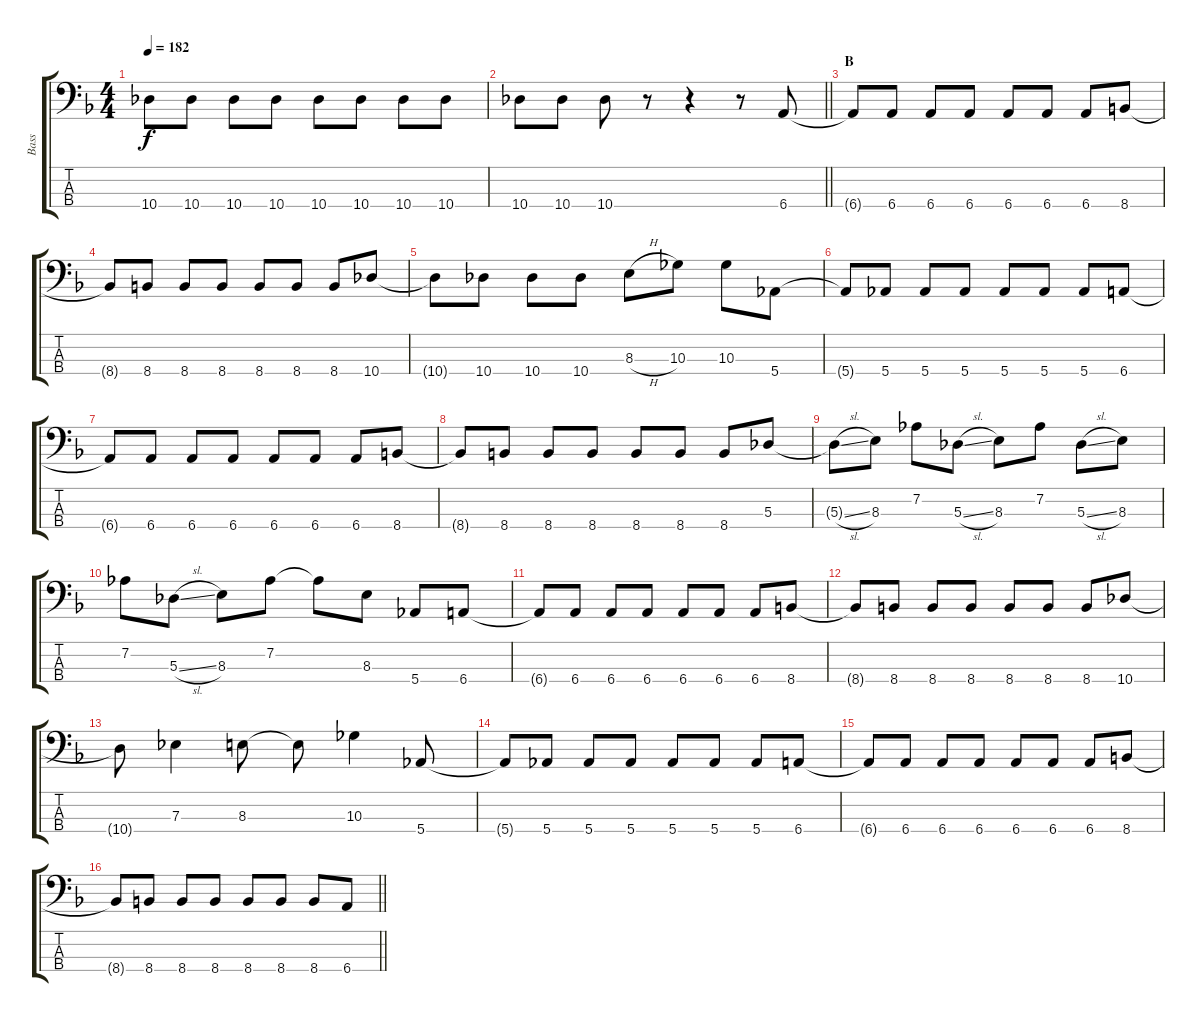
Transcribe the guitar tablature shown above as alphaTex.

\track ("Bass" "Bass") {instrument electricbasspick}
\staff {score tabs}
\tuning (Gb2 Db2 Ab1 Eb1) {hide}
\ts (4 4)
\tempo 182
\clef f4
\ks f
10.4.8{dy f} 10.4.8 10.4.8 10.4.8 10.4.8 10.4.8 10.4.8 10.4.8 |
\barLineRight lightlight
10.4.8 10.4.8 10.4.8 r.8 r.4 r.8 6.4.8 |
\section ("" "B")
6.4{t}.8 6.4.8 6.4.8 6.4.8 6.4.8 6.4.8 6.4.8 8.4.8 |
8.4{t}.8 8.4.8 8.4.8 8.4.8 8.4.8 8.4.8 8.4.8 10.4.8 |
10.4{t}.8 10.4.8 10.4.8 10.4.8 8.3{h}.8 10.3.8 10.3.8 5.4.8 |
5.4{t}.8 5.4.8 5.4.8 5.4.8 5.4.8 5.4.8 5.4.8 6.4.8 |
6.4{t}.8 6.4.8 6.4.8 6.4.8 6.4.8 6.4.8 6.4.8 8.4.8 |
8.4{t}.8 8.4.8 8.4.8 8.4.8 8.4.8 8.4.8 8.4.8 5.3.8 |
5.3{sl t}.8 8.3.8 7.2.8 5.3{sl}.8 8.3.8 7.2.8 5.3{sl}.8 8.3.8 |
7.2.8 5.3{sl}.8 8.3.8 7.2.8 7.2{t}.8 8.3.8 5.4.8 6.4.8 |
6.4{t}.8 6.4.8 6.4.8 6.4.8 6.4.8 6.4.8 6.4.8 8.4.8 |
8.4{t}.8 8.4.8 8.4.8 8.4.8 8.4.8 8.4.8 8.4.8 10.4.8 |
10.4{t}.8 7.3.4 8.3.8 8.3{t}.8 10.3.4 5.4.8 |
5.4{t}.8 5.4.8 5.4.8 5.4.8 5.4.8 5.4.8 5.4.8 6.4.8 |
6.4{t}.8 6.4.8 6.4.8 6.4.8 6.4.8 6.4.8 6.4.8 8.4.8 |
\barLineRight lightlight
8.4{t}.8 8.4.8 8.4.8 8.4.8 8.4.8 8.4.8 8.4.8 6.4.8
